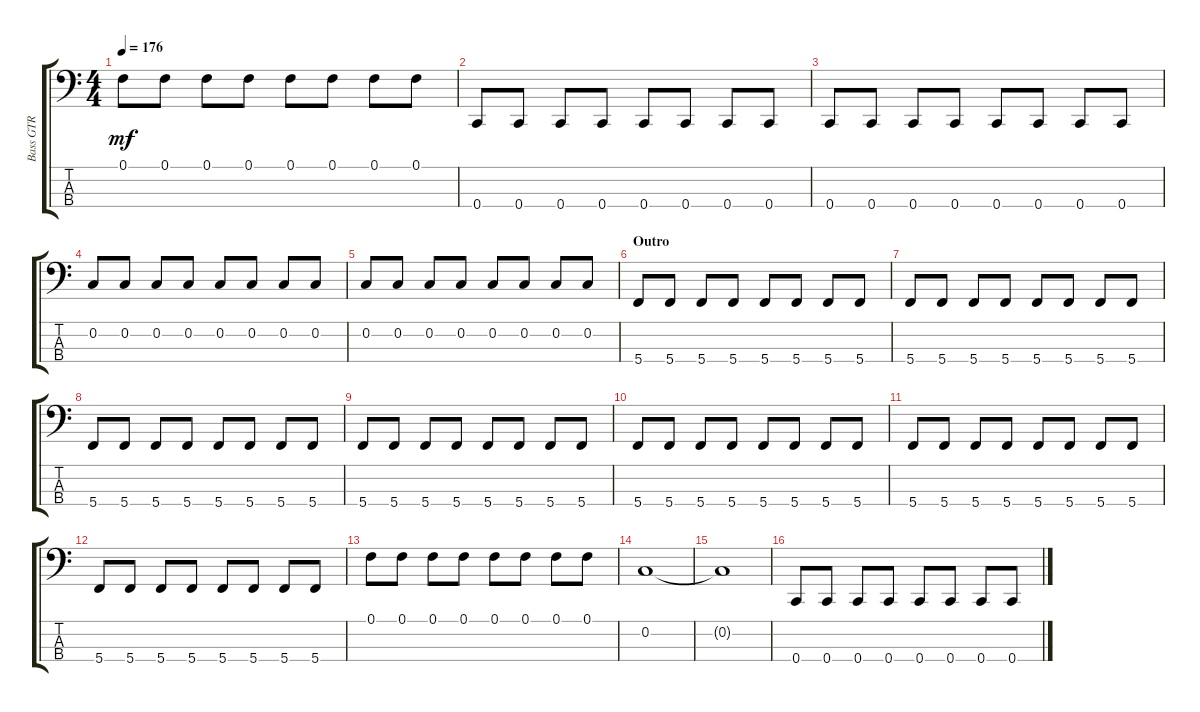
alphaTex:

\track ("Bass GTR" "Bass GTR") {instrument electricbassfinger}
\staff {score tabs}
\tuning (F2 C2 G1 C1) {hide}
\ts (4 4)
\tempo 176
\clef f4
\ks aminor
0.1.8{dy mf} 0.1.8 0.1.8 0.1.8 0.1.8 0.1.8 0.1.8 0.1.8 |
0.4.8 0.4.8 0.4.8 0.4.8 0.4.8 0.4.8 0.4.8 0.4.8 |
0.4.8 0.4.8 0.4.8 0.4.8 0.4.8 0.4.8 0.4.8 0.4.8 |
0.2.8 0.2.8 0.2.8 0.2.8 0.2.8 0.2.8 0.2.8 0.2.8 |
0.2.8 0.2.8 0.2.8 0.2.8 0.2.8 0.2.8 0.2.8 0.2.8 |
\section ("" "Outro")
5.4.8 5.4.8 5.4.8 5.4.8 5.4.8 5.4.8 5.4.8 5.4.8 |
5.4.8 5.4.8 5.4.8 5.4.8 5.4.8 5.4.8 5.4.8 5.4.8 |
5.4.8 5.4.8 5.4.8 5.4.8 5.4.8 5.4.8 5.4.8 5.4.8 |
5.4.8 5.4.8 5.4.8 5.4.8 5.4.8 5.4.8 5.4.8 5.4.8 |
5.4.8 5.4.8 5.4.8 5.4.8 5.4.8 5.4.8 5.4.8 5.4.8 |
5.4.8 5.4.8 5.4.8 5.4.8 5.4.8 5.4.8 5.4.8 5.4.8 |
5.4.8 5.4.8 5.4.8 5.4.8 5.4.8 5.4.8 5.4.8 5.4.8 |
0.1.8 0.1.8 0.1.8 0.1.8 0.1.8 0.1.8 0.1.8 0.1.8 |
0.2.1 |
0.2{t}.1 |
0.4.8 0.4.8 0.4.8 0.4.8 0.4.8 0.4.8 0.4.8 0.4.8
